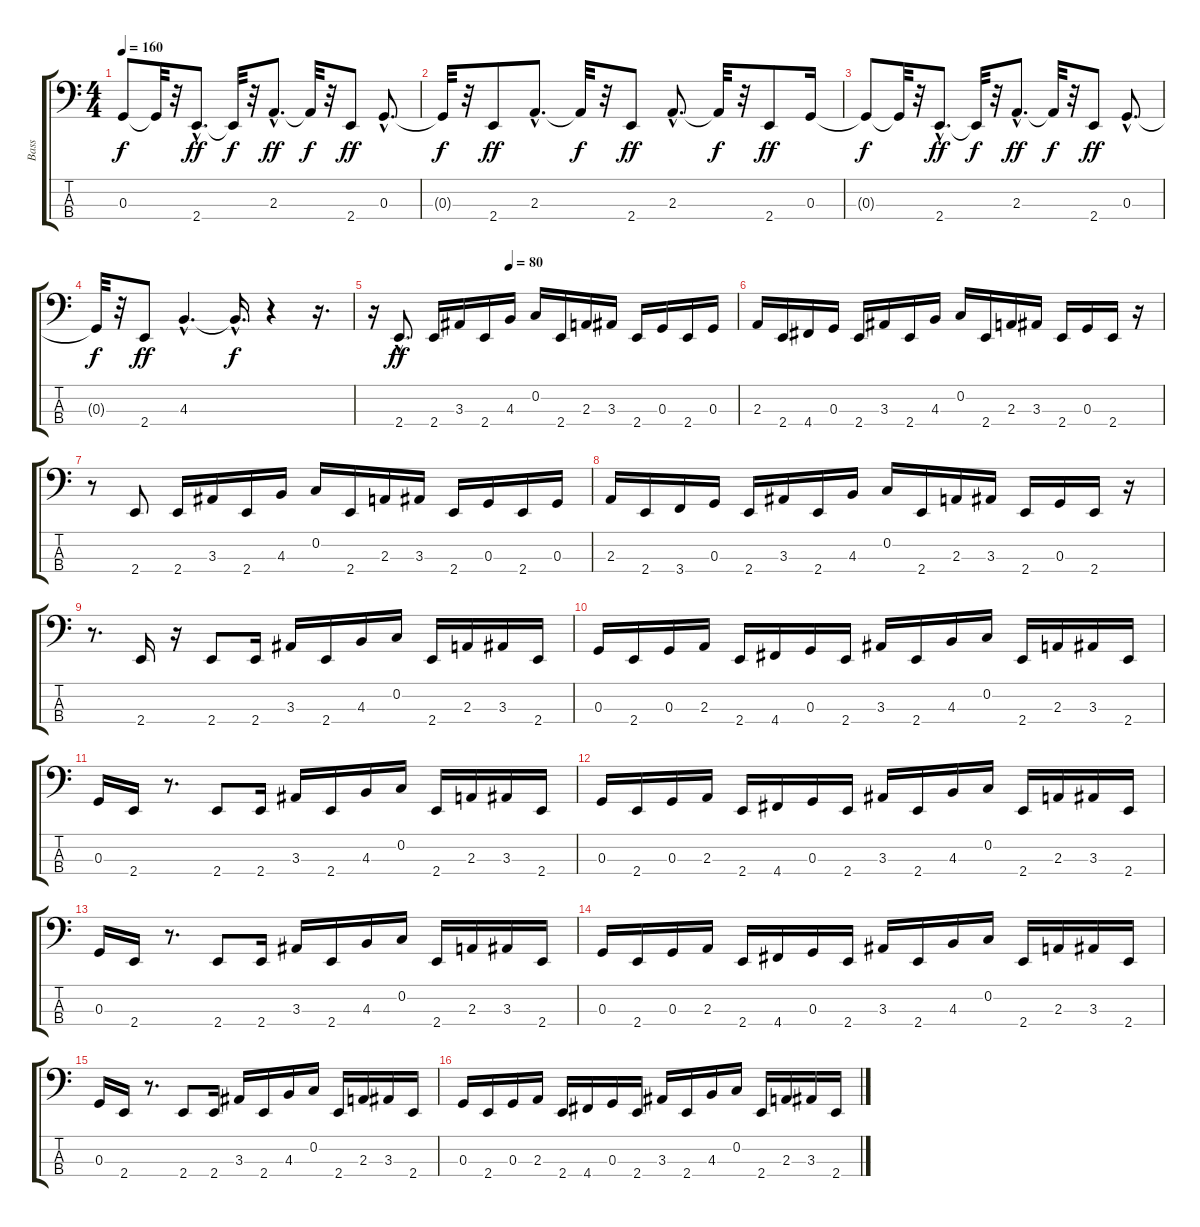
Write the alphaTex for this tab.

\track ("Bass" "Bass") {instrument electricbassfinger}
\staff {score tabs}
\tuning (F2 C2 G1 D1) {hide}
\ts (4 4)
\tempo 160
\clef f4
\ks c
0.3{t}.8{dy f} 0.3{t}.32 r.32 2.4{hac}.8{d dy ff} 2.4{t}.32{dy f} r.32 2.3{hac}.8{d dy ff} 2.3{t}.32{dy f} r.32 2.4.8{dy ff} 0.3{hac}.8{d} |
0.3{t}.32{dy f} r.32 2.4.8{dy ff} 2.3{hac}.8{d} 2.3{t}.32{dy f} r.32 2.4.8{dy ff} 2.3{hac}.8{d} 2.3{t}.32{dy f} r.32 2.4.8{dy ff} 0.3.16 |
0.3{t}.8{dy f} 0.3{t}.32 r.32 2.4{hac}.8{d dy ff} 2.4{t}.32{dy f} r.32 2.3{hac}.8{d dy ff} 2.3{t}.32{dy f} r.32 2.4.8{dy ff} 0.3{hac}.8{d} |
0.3{t}.32{dy f} r.32 2.4.8{dy ff} 4.3{hac}.4{d} 4.3{hac t}.16{d dy f} r.4 r.16{d} |
\tempo (80 0.375)
r.16 2.4{hac}.8{d dy ff} 2.4.16 3.3.16 2.4.16 4.3.16 0.2.16 2.4.16 2.3.16 3.3.16 2.4.16 0.3.16 2.4.16 0.3.16 |
2.3.16 2.4.16 4.4.16 0.3.16 2.4.16 3.3.16 2.4.16 4.3.16 0.2.16 2.4.16 2.3.16 3.3.16 2.4.16 0.3.16 2.4.16 r.16 |
r.8 2.4.8 2.4.16 3.3.16 2.4.16 4.3.16 0.2.16 2.4.16 2.3.16 3.3.16 2.4.16 0.3.16 2.4.16 0.3.16 |
2.3.16 2.4.16 3.4.16 0.3.16 2.4.16 3.3.16 2.4.16 4.3.16 0.2.16 2.4.16 2.3.16 3.3.16 2.4.16 0.3.16 2.4.16 r.16 |
r.8{d} 2.4.16 r.16 2.4.8 2.4.16 3.3.16 2.4.16 4.3.16 0.2.16 2.4.16 2.3.16 3.3.16 2.4.16 |
0.3.16 2.4.16 0.3.16 2.3.16 2.4.16 4.4.16 0.3.16 2.4.16 3.3.16 2.4.16 4.3.16 0.2.16 2.4.16 2.3.16 3.3.16 2.4.16 |
0.3.16 2.4.16 r.8{d} 2.4.8 2.4.16 3.3.16 2.4.16 4.3.16 0.2.16 2.4.16 2.3.16 3.3.16 2.4.16 |
0.3.16 2.4.16 0.3.16 2.3.16 2.4.16 4.4.16 0.3.16 2.4.16 3.3.16 2.4.16 4.3.16 0.2.16 2.4.16 2.3.16 3.3.16 2.4.16 |
0.3.16 2.4.16 r.8{d} 2.4.8 2.4.16 3.3.16 2.4.16 4.3.16 0.2.16 2.4.16 2.3.16 3.3.16 2.4.16 |
0.3.16 2.4.16 0.3.16 2.3.16 2.4.16 4.4.16 0.3.16 2.4.16 3.3.16 2.4.16 4.3.16 0.2.16 2.4.16 2.3.16 3.3.16 2.4.16 |
0.3.16 2.4.16 r.8{d} 2.4.8 2.4.16 3.3.16 2.4.16 4.3.16 0.2.16 2.4.16 2.3.16 3.3.16 2.4.16 |
0.3.16 2.4.16 0.3.16 2.3.16 2.4.16 4.4.16 0.3.16 2.4.16 3.3.16 2.4.16 4.3.16 0.2.16 2.4.16 2.3.16 3.3.16 2.4.16
